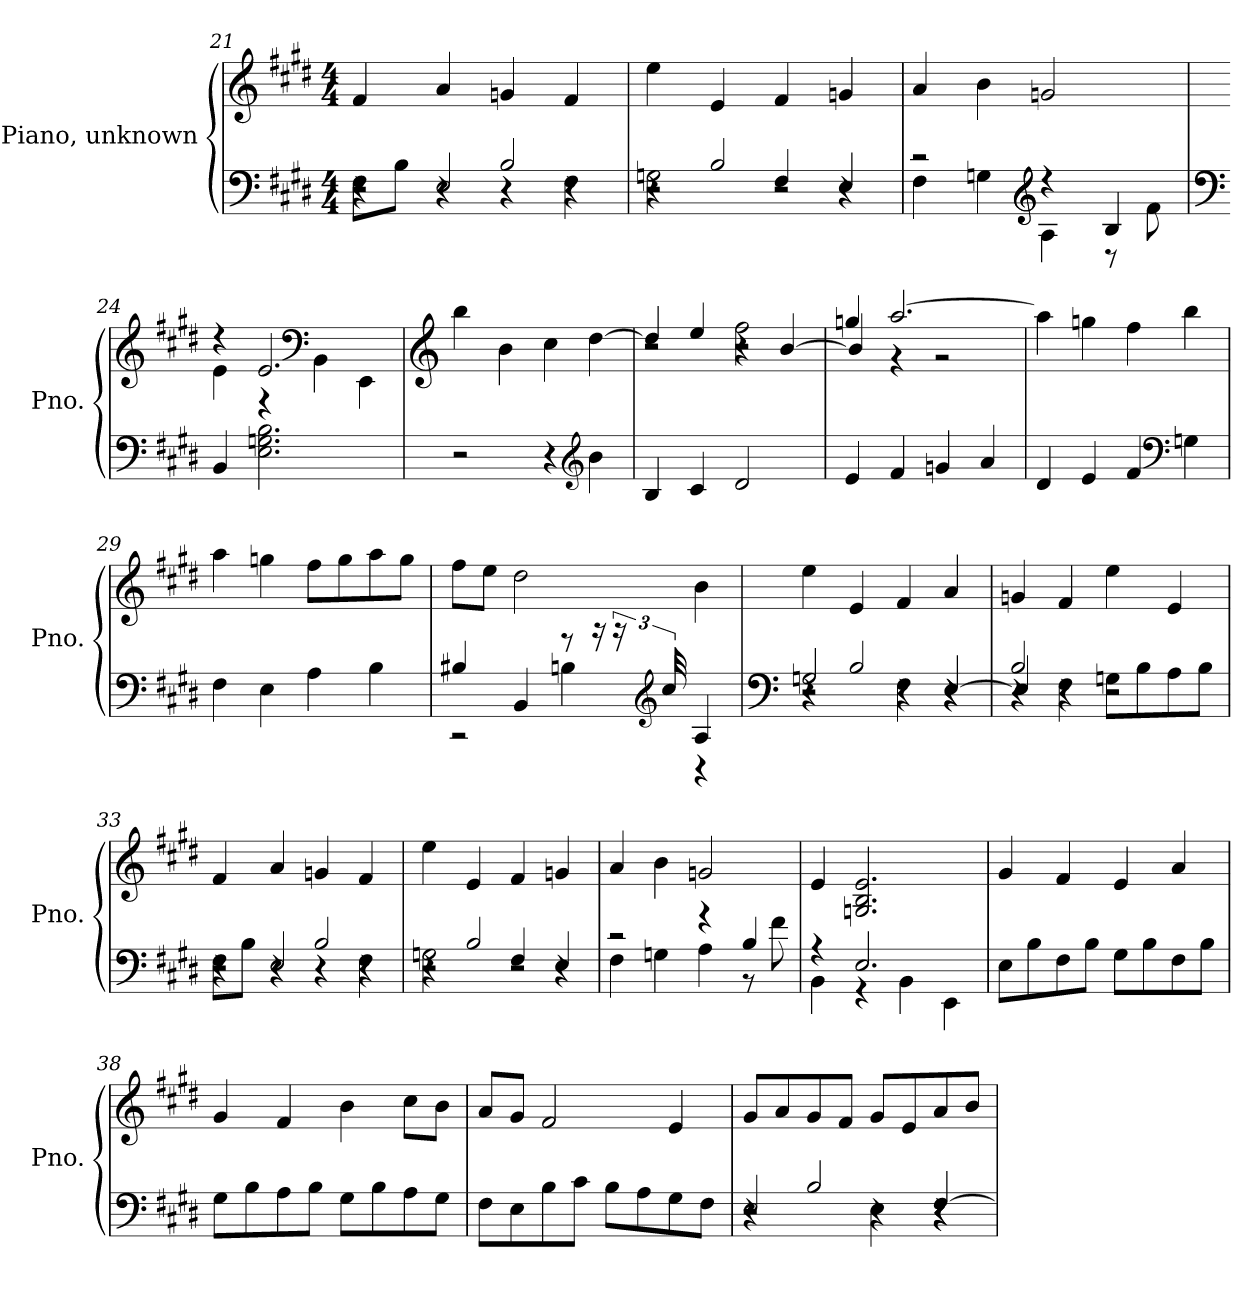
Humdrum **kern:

**kern	**kern
*part1	*part1
*staff2	*staff1
*I"Piano, unknown	*
*I'Pno.	*
!!LO:LB:g=z
*clefF4	*clefG2
*k[f#c#g#d#]	*k[f#c#g#d#]
*M4/4	*M4/4
=21	=21
*^	*
*	*^	*
2r	8F#\L	4r	4f#/
.	8B\J	.	.
.	4r	2E/	4a/
2B/	4r	.	4gn/
.	4F#\	4r	4f#/
=22	=22	=22	=22
4r	2Gn\	2r	4ee\
2B/	.	.	4e/
.	2r	4F#/	4f#/
4r	.	4E/	4gn/
*	*v	*v	*
=23	=23	=23
2r	4F#\	4a/
.	4Gn\	4b\
*clefG2	*	*
4r	4A\	2gn/
4B/	8r	.
.	8f#\	.
*v	*v	*
=24	=24
*clefF4	*
*	*^
4BB/	4r	4e\
2.E\ 2.Gn\ 2.B\	2.e/	4r
*	*clefF4	*
.	.	4BB\
.	.	4EE\
*	*v	*v
=25	=25
*	*clefG2
2r	4bb\
.	4b\
4r	4cc#\
*clefG2	*
4b\	[4dd#\
!!LO:LB:g=z
=26	=26
*	*^
*	*	*^
4B/	4dd#/]	2r	2r
4c#/	4ee/	.	.
2d#/	2r	2ff#\	4r
.	.	.	[4b/
*	*	*v	*v
=27	=27	=27
4e/	4ggn/	4b/]
4f#/	[2.aa/	4r
4gn/	.	2r
4a/	.	.
*	*v	*v
=28	=28
4d#/	4aa\]
4e/	4ggn\
4f#/	4ff#\
*clefF4	*
4Gn\	4bb\
=29	=29
4F#\	4aa\
4E\	4ggn\
4A\	8ff#\L
.	8gg\
4B\	8aa\
.	8gg\J
=30	=30
*^	*
4B#X/	2r	8ff#\L
.	.	8ee\J
4BB/	.	2dd#\
8r	4Bn\	.
16r	.	.
24r	.	.
*clefG2	*	*
48cc#/	.	.
4A/	4r	4b\
*v	*v	*
!!LO:PB:g=z
=31	=31
*clefF4	*
*^	*
*	*^	*
4r	2r	2Gn/	4ee\
2B/	.	.	4e/
.	4F#\	4r	4f#/
4r	4r	[4E/	4a/
=32	=32	=32	=32
2B/	4r	4E/]	4gn/
.	4F#\	4r	4f#/
2r	8Gn\L	2r	4ee\
.	8B\	.	.
.	8A\	.	4e/
.	8B\J	.	.
=33	=33	=33	=33
2r	8F#\L	4r	4f#/
.	8B\J	.	.
.	4r	2E/	4a/
2B/	4r	.	4gn/
.	4F#\	4r	4f#/
=34	=34	=34	=34
4r	2Gn\	2r	4ee\
2B/	.	.	4e/
.	2r	4F#/	4f#/
4r	.	4E/	4gn/
*	*v	*v	*
=35	=35	=35
2r	4F#\	4a/
.	4Gn\	4b\
4r	4A\	2gn/
4B/	8r	.
.	8f#\	.
=36	=36	=36
4r	4BB\	4e/
2.E/	4r	2.Gn/ 2.B/ 2.e/
.	4BB\	.
.	4EE\	.
*v	*v	*
!!LO:LB:g=z
=37	=37
8E\L	4g#/
8B\	.
8F#\	4f#/
8B\J	.
8G#\L	4e/
8B\	.
8F#\	4a/
8B\J	.
=38	=38
8G#\L	4g#/
8B\	.
8A\	4f#/
8B\J	.
8G#\L	4b\
8B\	.
8A\	8cc#\L
8G#\J	8b\J
=39	=39
8F#\L	8a/L
8E\	8g#/J
8B\	2f#/
8c#\J	.
8B\L	.
8A\	.
8G#\	4e/
8F#\J	.
=40	=40
*^	*
*	*^	*
4r	2r	2E/	8g#/L
.	.	.	8a/
2B/	.	.	8g#/
.	.	.	8f#/J
.	4E\	4r	8g#/L
.	.	.	8e/
4r	4r	[4F#/	8a/
.	.	.	8b/J
*v	*v	*v	*
=	=
*-	*-
